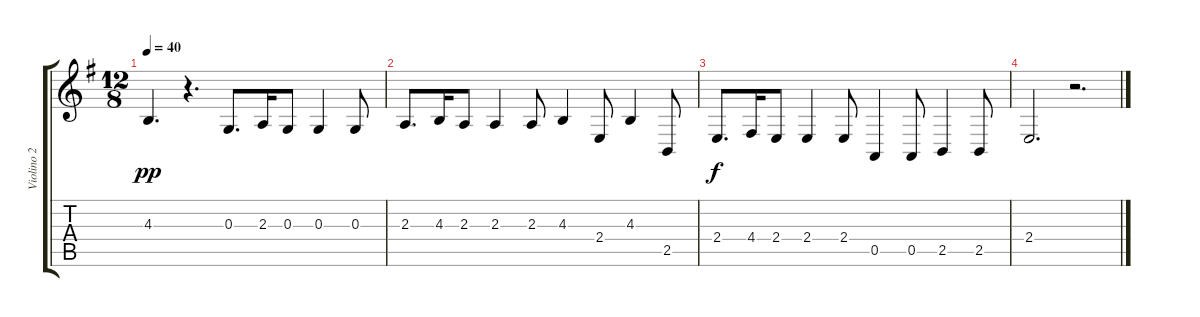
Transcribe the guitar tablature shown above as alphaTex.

\track ("Violino 2" "Violino 2") {instrument violin}
\staff {score tabs}
\tuning (E4 B3 G3 D3 A2 E2) {hide}
\ts (12 8)
\tempo 40
\clef g2
\ks g
4.3.4{d dy pp} r.4{d} 0.3.8{d} 2.3.16 0.3.8 0.3.4 0.3.8 |
2.3.8{d} 4.3.16 2.3.8 2.3.4 2.3.8 4.3.4 2.4.8 4.3.4 2.5.8 |
2.4.8{d dy f} 4.4.16 2.4.8 2.4.4 2.4.8 0.5.4 0.5.8 2.5.4 2.5.8 |
2.4.2{d} r.2{d}
